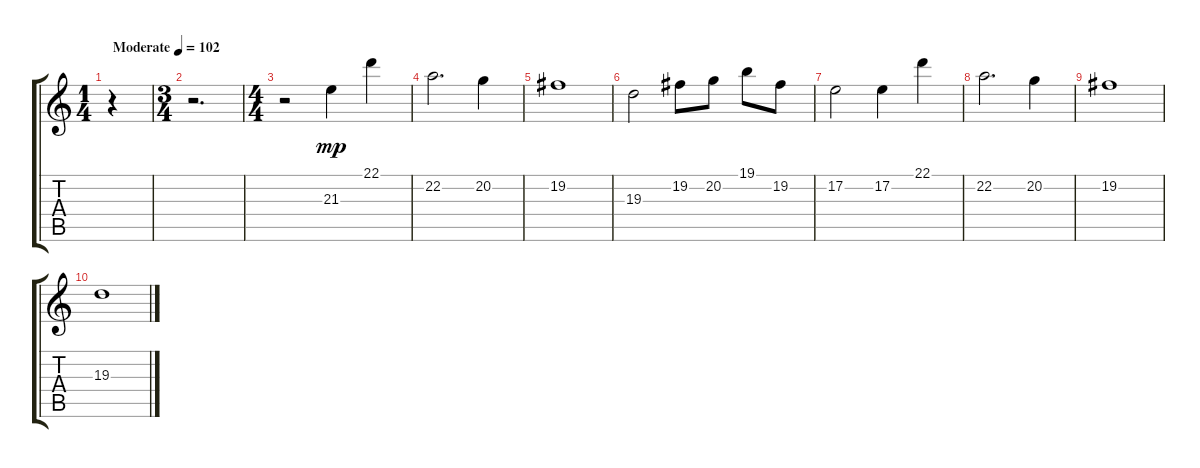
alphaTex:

\track "" {instrument ocarina}
\staff {score tabs}
\tuning (E4 B3 G3 D3 A2 E2) {hide}
\ts (1 4)
\tempo (102 "Moderate")
\clef g2
\ks c
r.4{dy mp instrument ocarina} |
\ts (3 4)
r.2{d} |
\ts (4 4)
r.2 21.3.4 22.1.4 |
22.2.2{d} 20.2.4 |
19.2.1 |
19.3.2 19.2.8 20.2.8 19.1.8 19.2.8 |
17.2.2 17.2.4 22.1.4 |
22.2.2{d} 20.2.4 |
19.2.1 |
19.3.1
